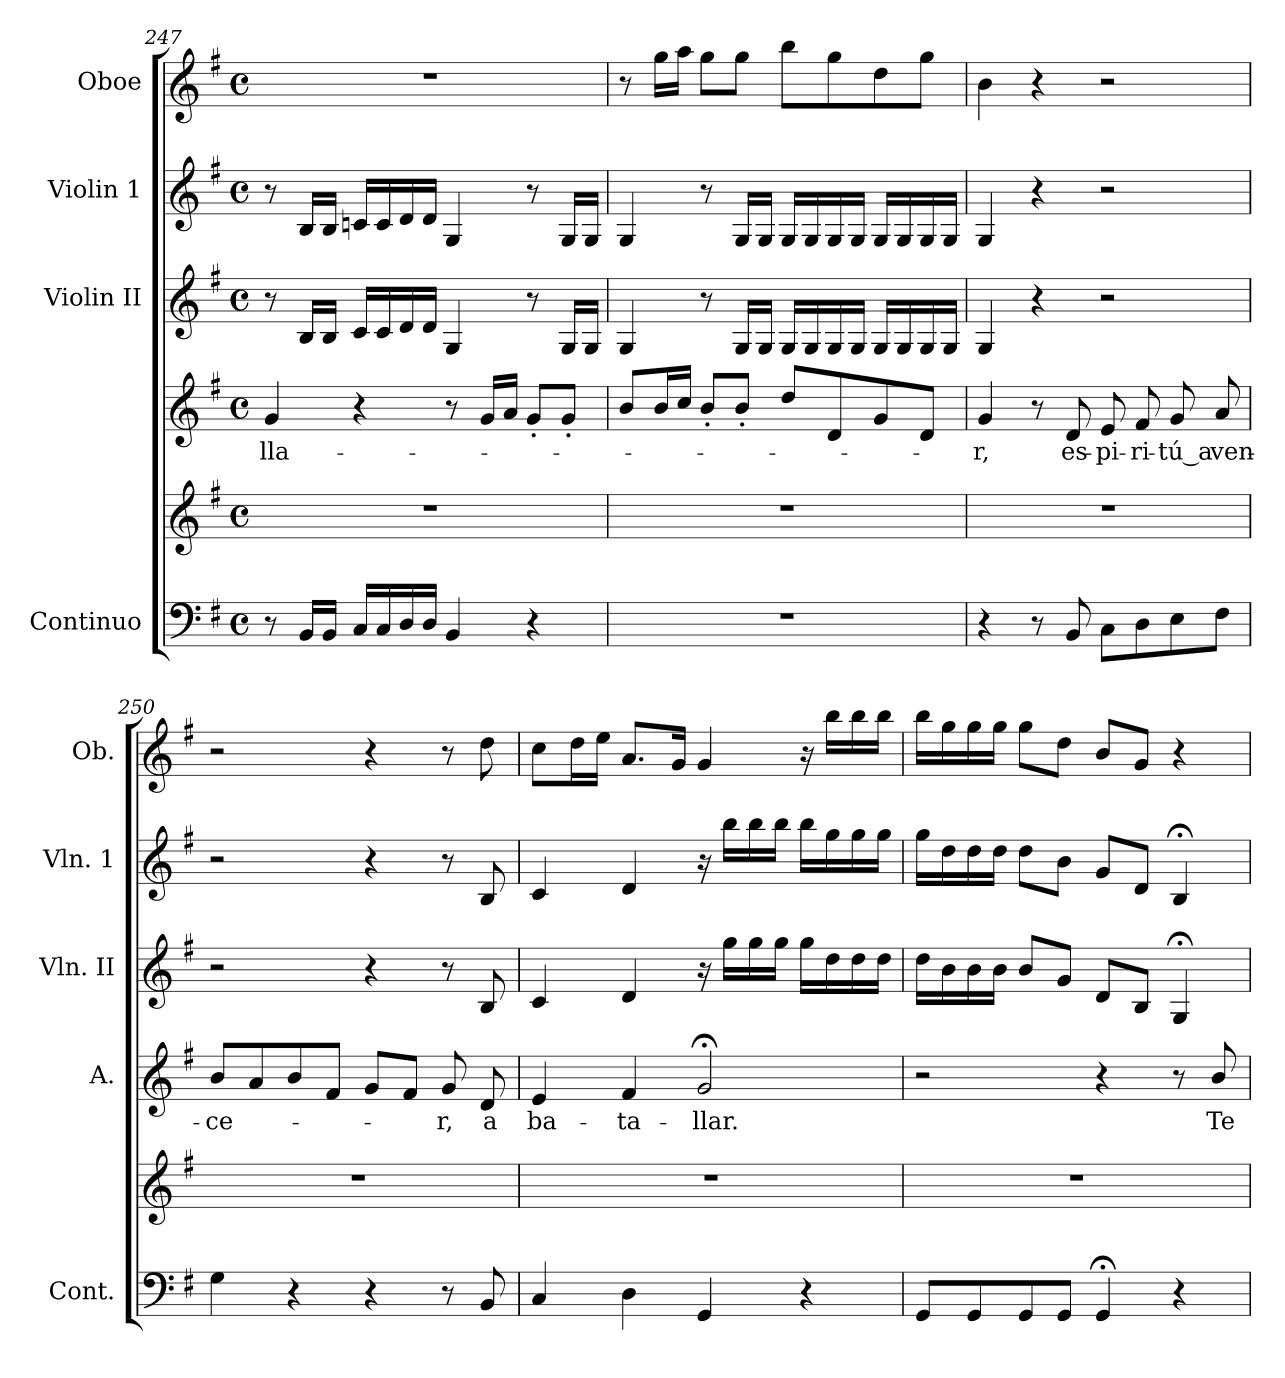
**kern	**kern	**kern	**text	**kern	**kern	**kern
*part5	*part5	*part4	*part4	*part3	*part2	*part1
*staff6	*staff5	*staff4	*staff4	*staff3	*staff2	*staff1
*I"Continuo	*	*I""Contr- alto"	*	*I"Violin II	*I"Violin 1	*I"Oboe
*I'Cont.	*	*I'A.	*	*I'Vln. II	*I'Vln. 1	*I'Ob.
!!LO:PB:g=z
*clefF4	*clefG2	*clefG2	*	*clefG2	*clefG2	*clefG2
*k[f#]	*k[f#]	*k[f#]	*	*k[f#]	*k[f#]	*k[f#]
*G:	*G:	*G:	*	*G:	*G:	*G:
*M4/4	*M4/4	*M4/4	*	*M4/4	*M4/4	*M4/4
*met(c)	*met(c)	*met(c)	*	*met(c)	*met(c)	*met(c)
=247	=247	=247	=247	=247	=247	=247
!	!	!	!LO:LY:b:color=#000000	!	!	!
8r	1r	4gi/	-lla-	8r	8r	1r
16BBi/LL	.	.	.	16Bi/LL	16Bi/LL	.
16BBi/JJ	.	.	.	16Bi/JJ	16Bi/JJ	.
16Ci/LL	.	4r	.	16ci/LL	16cni/LL	.
16Ci/	.	.	.	16ci/	16ci/	.
16Di/	.	.	.	16di/	16di/	.
16Di/JJ	.	.	.	16di/JJ	16di/JJ	.
4BBi/	.	8r	.	4Gi/	4Gi/	.
.	.	16gi/LL	.	.	.	.
.	.	16ai/JJ	.	.	.	.
4r	.	8g'i/L	.	8r	8r	.
.	.	8g'i/J	.	16Gi/LL	16Gi/LL	.
.	.	.	.	16Gi/JJ	16Gi/JJ	.
=248	=248	=248	=248	=248	=248	=248
1r	1r	8bi/L	.	4Gi/	4Gi/	8r
.	.	16bi/L	.	.	.	16ggi\LL
.	.	16cci/JJ	.	.	.	16aai\JJ
.	.	8b'i/L	.	8r	8r	8ggi\L
.	.	8b'i/J	.	16Gi/LL	16Gi/LL	8ggi\J
.	.	.	.	16Gi/JJ	16Gi/JJ	.
.	.	8ddi/L	.	16Gi/LL	16Gi/LL	8bbi\L
.	.	.	.	16Gi/	16Gi/	.
.	.	8di/	.	16Gi/	16Gi/	8ggi\
.	.	.	.	16Gi/JJ	16Gi/JJ	.
.	.	8gi/	.	16Gi/LL	16Gi/LL	8ddi\
.	.	.	.	16Gi/	16Gi/	.
.	.	8di/J	.	16Gi/	16Gi/	8ggi\J
.	.	.	.	16Gi/JJ	16Gi/JJ	.
=249	=249	=249	=249	=249	=249	=249
!	!	!	!LO:LY:b:color=#000000	!	!	!
4r	1r	4gi/	-r,	4Gi/	4Gi/	4bi\
8r	.	8r	.	4r	4r	4r
!	!	!	!LO:LY:b:color=#000000	!	!	!
8BBi/	.	8di/	es-	.	.	.
!	!	!	!LO:LY:b:color=#000000	!	!	!
8Ci\L	.	8ei/	-pi-	2r	2r	2r
!	!	!	!LO:LY:b:color=#000000	!	!	!
8Di\	.	8f#i/	-ri-	.	.	.
!	!	!	!LO:LY:b:color=#000000	!	!	!
8Ei\	.	8gi/	-tú_a	.	.	.
!	!	!	!LO:LY:b:color=#000000	!	!	!
8F#i\J	.	8ai/	ven-	.	.	.
!!LO:LB:g=z
=250	=250	=250	=250	=250	=250	=250
!	!	!	!LO:LY:b:color=#000000	!	!	!
4Gi\	1r	8bi/L	-ce-	2r	2r	2r
.	.	8ai/	.	.	.	.
4r	.	8bi/	.	.	.	.
.	.	8f#i/J	.	.	.	.
4r	.	8gi/L	.	4r	4r	4r
.	.	8f#i/J	.	.	.	.
!	!	!	!LO:LY:b:color=#000000	!	!	!
8r	.	8gi/	-r,	8r	8r	8r
!	!	!	!LO:LY:b:color=#000000	!	!	!
8BBi/	.	8di/	a	8Bi/	8Bi/	8ddi\
=251	=251	=251	=251	=251	=251	=251
!	!	!	!LO:LY:b:color=#000000	!	!	!
4Ci/	1r	4ei/	ba-	4ci/	4ci/	8cci\L
.	.	.	.	.	.	16ddi\L
.	.	.	.	.	.	16eei\JJ
!	!	!	!LO:LY:b:color=#000000	!	!	!
4Di\	.	4f#i/	-ta-	4di/	4di/	8.ai/L
.	.	.	.	.	.	16gi/Jk
!	!	!	!LO:LY:b:color=#000000	!	!	!
4GGi/	.	2g;i/	-llar.	16r	16r	4gi/
.	.	.	.	16ggi\LL	16bbi\LL	.
.	.	.	.	16ggi\	16bbi\	.
.	.	.	.	16ggi\JJ	16bbi\JJ	.
4r	.	.	.	16ggi\LL	16bbi\LL	16r
.	.	.	.	16ddi\	16ggi\	16bbi\LL
.	.	.	.	16ddi\	16ggi\	16bbi\
.	.	.	.	16ddi\JJ	16ggi\JJ	16bbi\JJ
=252	=252	=252	=252	=252	=252	=252
8GGi/L	1r	2r	.	16ddi\LL	16ggi\LL	16bbi\LL
.	.	.	.	16bi\	16ddi\	16ggi\
8GGi/	.	.	.	16bi\	16ddi\	16ggi\
.	.	.	.	16bi\JJ	16ddi\JJ	16ggi\JJ
8GGi/	.	.	.	8bi/L	8ddi\L	8ggi\L
8GGi/J	.	.	.	8gi/J	8bi\J	8ddi\J
4GG;i/	.	4r	.	8di/L	8gi/L	8bi/L
.	.	.	.	8Bi/J	8di/J	8gi/J
4r	.	8r	.	4G;i/	4B;i/	4r
!	!	!	!LO:LY:b:color=#000000	!	!	!
.	.	8bi/	Te	.	.	.
=	=	=	=	=	=	=
*-	*-	*-	*-	*-	*-	*-
